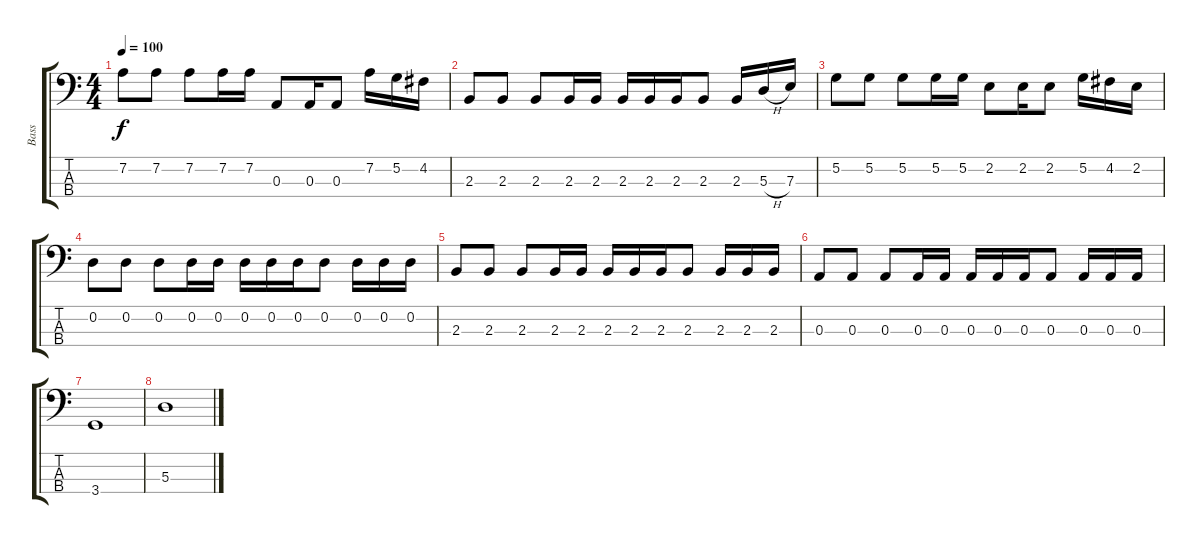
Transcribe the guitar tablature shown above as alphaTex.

\track ("Bass" "Bass") {instrument electricbassfinger}
\staff {score tabs}
\tuning (G2 D2 A1 E1) {hide}
\ts (4 4)
\tempo 100
\clef f4
\ks c
7.2.8{dy f} 7.2.8 7.2.8 7.2.16 7.2.16 0.3.8 0.3.16 0.3.8 7.2.16 5.2.16 4.2.16 |
2.3.8 2.3.8 2.3.8 2.3.16 2.3.16 2.3.16 2.3.16 2.3.16 2.3.8 2.3.16 5.3{h}.16 7.3.16 |
5.2.8 5.2.8 5.2.8 5.2.16 5.2.16 2.2.8 2.2.16 2.2.8 5.2.16 4.2.16 2.2.16 |
0.2.8 0.2.8 0.2.8 0.2.16 0.2.16 0.2.16 0.2.16 0.2.16 0.2.8 0.2.16 0.2.16 0.2.16 |
2.3.8 2.3.8 2.3.8 2.3.16 2.3.16 2.3.16 2.3.16 2.3.16 2.3.8 2.3.16 2.3.16 2.3.16 |
0.3.8 0.3.8 0.3.8 0.3.16 0.3.16 0.3.16 0.3.16 0.3.16 0.3.8 0.3.16 0.3.16 0.3.16 |
3.4.1 |
5.3.1
